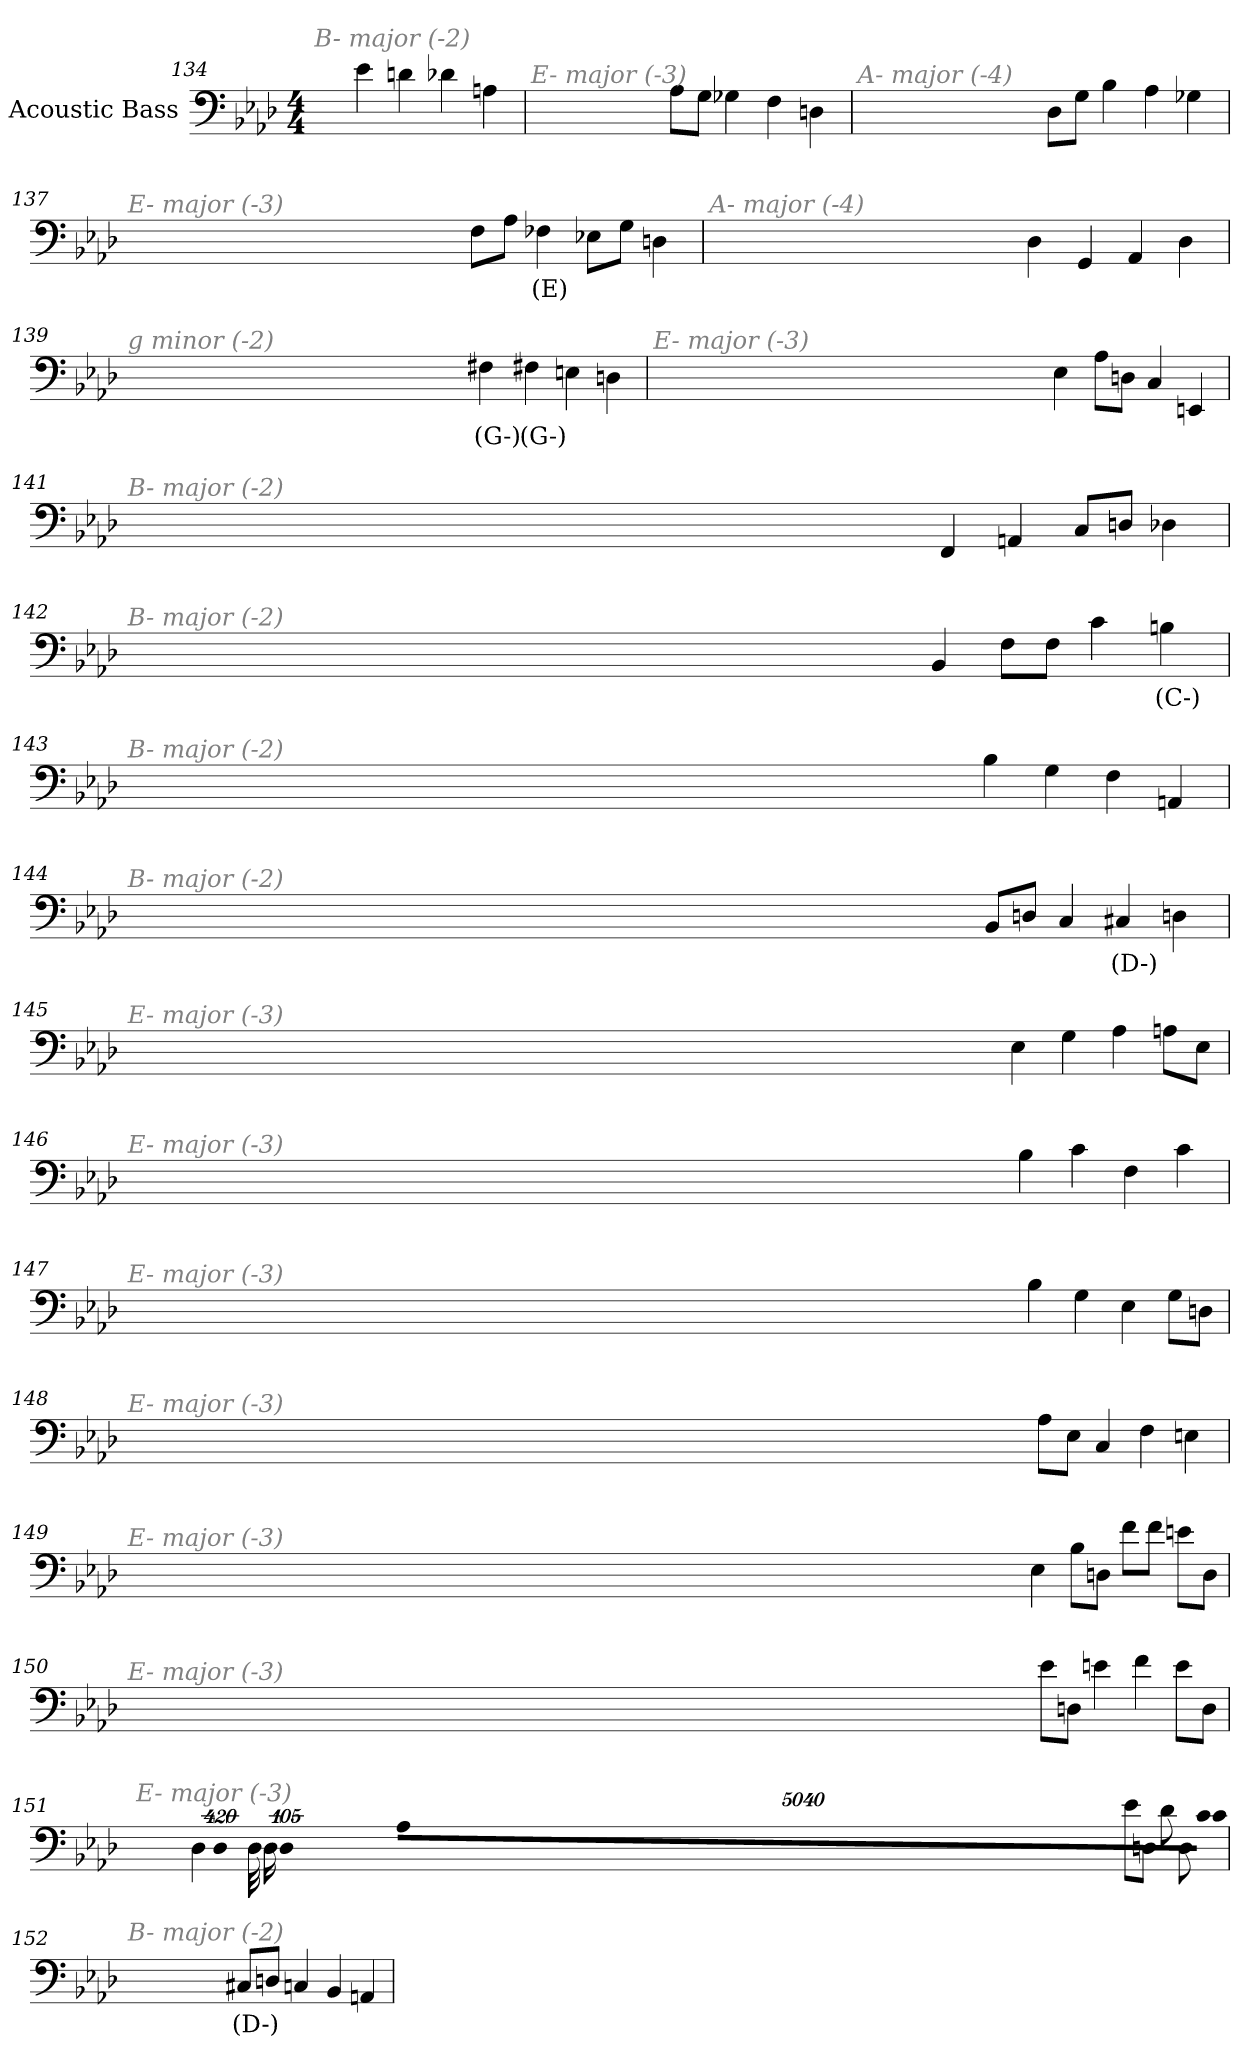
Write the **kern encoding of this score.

**kern	**text
*part1	*part1
*staff1	*staff1
*I"Acoustic Bass	*
*clefF4	*
*ITrd7c12	*
*k[b-e-a-d-]	*
*A-:	*
*M4/4	*
=134	=134
!LO:TX:i:color=#808080:t=B- major (-2)	!
4E-	.
4Dn	.
4D-X	.
4AAn	.
=135	=135
!LO:TX:i:color=#808080:t=E- major (-3)	!
8AA-L	.
8GGJ	.
4GG-X	.
4FF	.
4DDn	.
=136	=136
!LO:TX:i:color=#808080:t=A- major (-4)	!
8DD-L	.
8GGJ	.
4BB-	.
4AA-	.
4GG-X	.
=137	=137
!LO:TX:i:color=#808080:t=E- major (-3)	!
8FFL	.
8AA-J	.
4FF-Xi	(E)
8EE-XL	.
8GGJ	.
4DDn	.
=138	=138
!LO:TX:i:color=#808080:t=A- major (-4)	!
4DD-	.
4GGG	.
4AAA-	.
4DD-	.
=139	=139
!LO:TX:i:color=#808080:t=g minor (-2)	!
4FF#Xi	(G-)
4FF#Xi	(G-)
4EEn	.
4DDn	.
=140	=140
!LO:TX:i:color=#808080:t=E- major (-3)	!
4EE-	.
8AA-L	.
8DDnJ	.
4CC	.
4EEEn	.
=141	=141
!LO:TX:i:color=#808080:t=B- major (-2)	!
4FFF	.
4AAAn	.
8CCL	.
8DDnJ	.
4DD-X	.
=142	=142
!LO:TX:i:color=#808080:t=B- major (-2)	!
4BBB-	.
8FFL	.
8FFJ	.
4C	.
4BBni	(C-)
=143	=143
!LO:TX:i:color=#808080:t=B- major (-2)	!
4BB-	.
4GG	.
4FF	.
4AAAn	.
=144	=144
!LO:TX:i:color=#808080:t=B- major (-2)	!
8BBB-L	.
8DDnJ	.
4CC	.
4CC#Xi	(D-)
4DDn	.
=145	=145
!LO:TX:i:color=#808080:t=E- major (-3)	!
4EE-	.
4GG	.
4AA-	.
8AAnL	.
8EE-J	.
=146	=146
!LO:TX:i:color=#808080:t=E- major (-3)	!
4BB-	.
4C	.
4FF	.
4C	.
=147	=147
!LO:TX:i:color=#808080:t=E- major (-3)	!
4BB-	.
4GG	.
4EE-	.
8GGL	.
8DDnJ	.
=148	=148
!LO:TX:i:color=#808080:t=E- major (-3)	!
8AA-L	.
8EE-J	.
4CC	.
4FF	.
4EEn	.
=149	=149
!LO:TX:i:color=#808080:t=E- major (-3)	!
4EE-	.
8BB-L	.
8DDnJ	.
8FL	.
8FJ	.
8EnL	.
8DDJ	.
=150	=150
!LO:TX:i:color=#808080:t=E- major (-3)	!
8E-L	.
8DDnJ	.
4En	.
4F	.
8EL	.
8DDJ	.
=151	=151
!LO:TX:i:color=#808080:t=E- major (-3)	!
8E-L	.
8DDnJ	.
8D-	.
8DD	.
!LO:N:vis=8	!
40320%3347CL	.
!LO:N:vis=8	!
40320%3347C	.
!LO:N:vis=8	!
40320%3347AA-J	.
!LO:N:vis=1024	!
[13440%13DDL	.
16DDL_	.
32DDL_	.
!LO:N:vis=1024%31	!
13440%407DDL]	.
8DDJ	.
=152	=152
!LO:TX:i:color=#808080:t=B- major (-2)	!
8CC#XjL	(D-)
8DDnJ	.
4CC	.
4BBB-	.
4AAAn	.
=	=
*-	*-
